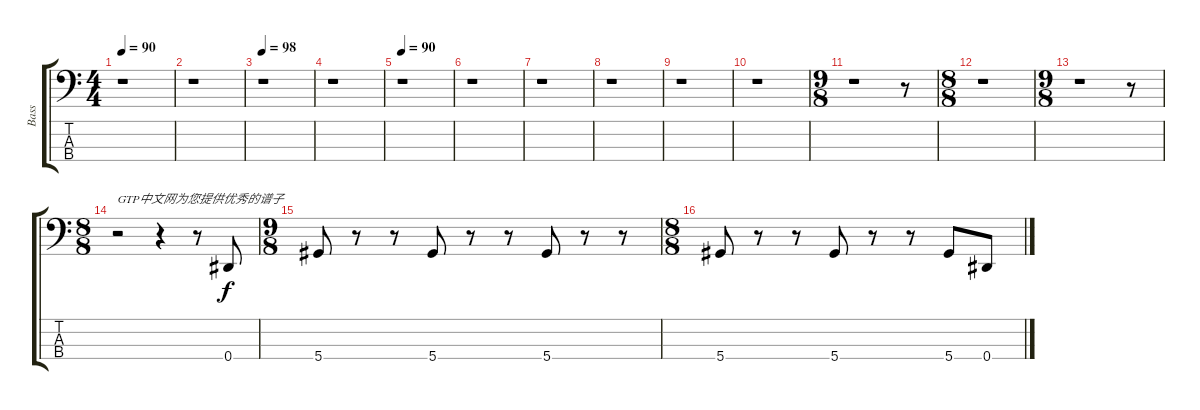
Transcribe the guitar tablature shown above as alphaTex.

\track ("Bass" "Bass") {instrument electricbasspick}
\staff {score tabs}
\tuning (Gb2 Db2 Ab1 Eb1) {hide}
\ts (4 4)
\tempo 90
\clef f4
\ks c
r.1{dy f instrument electricbasspick} |
r.1 |
\tempo 98
r.1 |
r.1 |
\tempo 90
r.1 |
r.1 |
r.1 |
r.1 |
r.1 |
r.1 |
\ts (9 8)
r.1 r.8 |
\ts (8 8)
r.1 |
\ts (9 8)
r.1 r.8 |
\ts (8 8)
r.2{txt "GTP中文网为您提供优秀的谱子"} r.4 r.8 0.4.8 |
\ts (9 8)
5.4.8 r.8 r.8 5.4.8 r.8 r.8 5.4.8 r.8 r.8 |
\ts (8 8)
5.4.8 r.8 r.8 5.4.8 r.8 r.8 5.4.8 0.4.8
